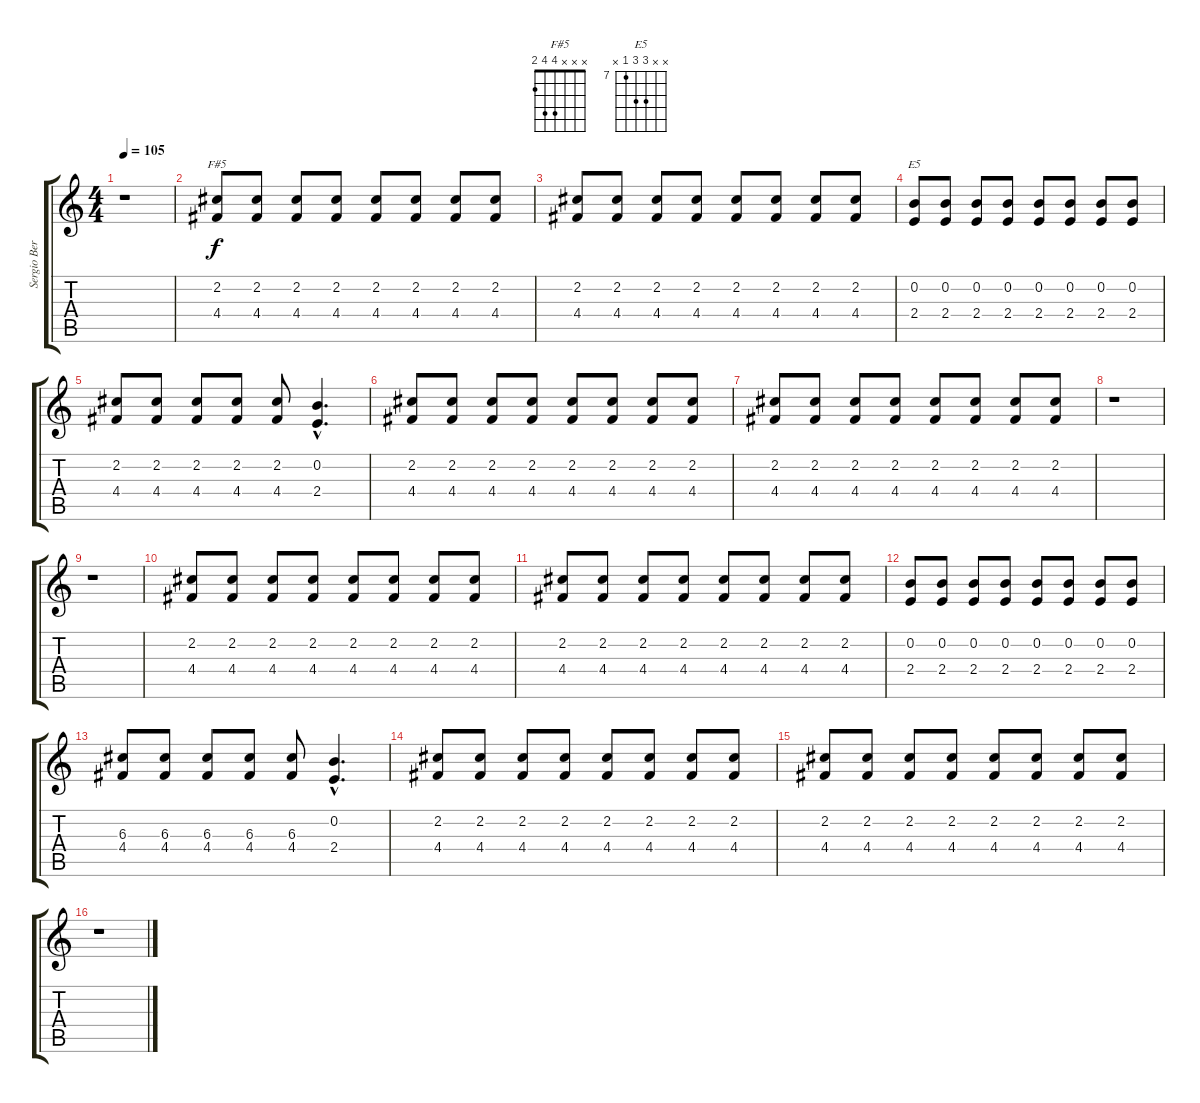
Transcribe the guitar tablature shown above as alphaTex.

\track ("Sergio Berdichevsky" "Sergio Ber") {instrument overdrivenguitar}
\staff {score tabs}
\tuning (E4 B3 G3 D3 A2 E2) {hide}
\chord ("F#5" x x x 4 4 2)
\chord ("E5" x x 9 9 7 x) {firstfret 7}
\ts (4 4)
\tempo 105
\clef g2
\ks c
r.1{dy f instrument overdrivenguitar} |
(2.2 4.4).8{ch "F#5"} (2.2 4.4).8 (2.2 4.4).8 (2.2 4.4).8 (2.2 4.4).8 (2.2 4.4).8 (2.2 4.4).8 (2.2 4.4).8 |
(2.2 4.4).8 (2.2 4.4).8 (2.2 4.4).8 (2.2 4.4).8 (2.2 4.4).8 (2.2 4.4).8 (2.2 4.4).8 (2.2 4.4).8 |
(0.2 2.4).8{ch "E5"} (0.2 2.4).8 (0.2 2.4).8 (0.2 2.4).8 (0.2 2.4).8 (0.2 2.4).8 (0.2 2.4).8 (0.2 2.4).8 |
(2.2 4.4).8 (2.2 4.4).8 (2.2 4.4).8 (2.2 4.4).8 (2.2 4.4).8 (0.2{hac} 2.4{hac}).4{d} |
(2.2 4.4).8 (2.2 4.4).8 (2.2 4.4).8 (2.2 4.4).8 (2.2 4.4).8 (2.2 4.4).8 (2.2 4.4).8 (2.2 4.4).8 |
(2.2 4.4).8 (2.2 4.4).8 (2.2 4.4).8 (2.2 4.4).8 (2.2 4.4).8 (2.2 4.4).8 (2.2 4.4).8 (2.2 4.4).8 |
r.1 |
r.1 |
(2.2 4.4).8 (2.2 4.4).8 (2.2 4.4).8 (2.2 4.4).8 (2.2 4.4).8 (2.2 4.4).8 (2.2 4.4).8 (2.2 4.4).8 |
(2.2 4.4).8 (2.2 4.4).8 (2.2 4.4).8 (2.2 4.4).8 (2.2 4.4).8 (2.2 4.4).8 (2.2 4.4).8 (2.2 4.4).8 |
(0.2 2.4).8 (0.2 2.4).8 (0.2 2.4).8 (0.2 2.4).8 (0.2 2.4).8 (0.2 2.4).8 (0.2 2.4).8 (0.2 2.4).8 |
(6.3 4.4).8 (6.3 4.4).8 (6.3 4.4).8 (6.3 4.4).8 (6.3 4.4).8 (0.2{hac} 2.4{hac}).4{d} |
(2.2 4.4).8 (2.2 4.4).8 (2.2 4.4).8 (2.2 4.4).8 (2.2 4.4).8 (2.2 4.4).8 (2.2 4.4).8 (2.2 4.4).8 |
(2.2 4.4).8 (2.2 4.4).8 (2.2 4.4).8 (2.2 4.4).8 (2.2 4.4).8 (2.2 4.4).8 (2.2 4.4).8 (2.2 4.4).8 |
r.1
